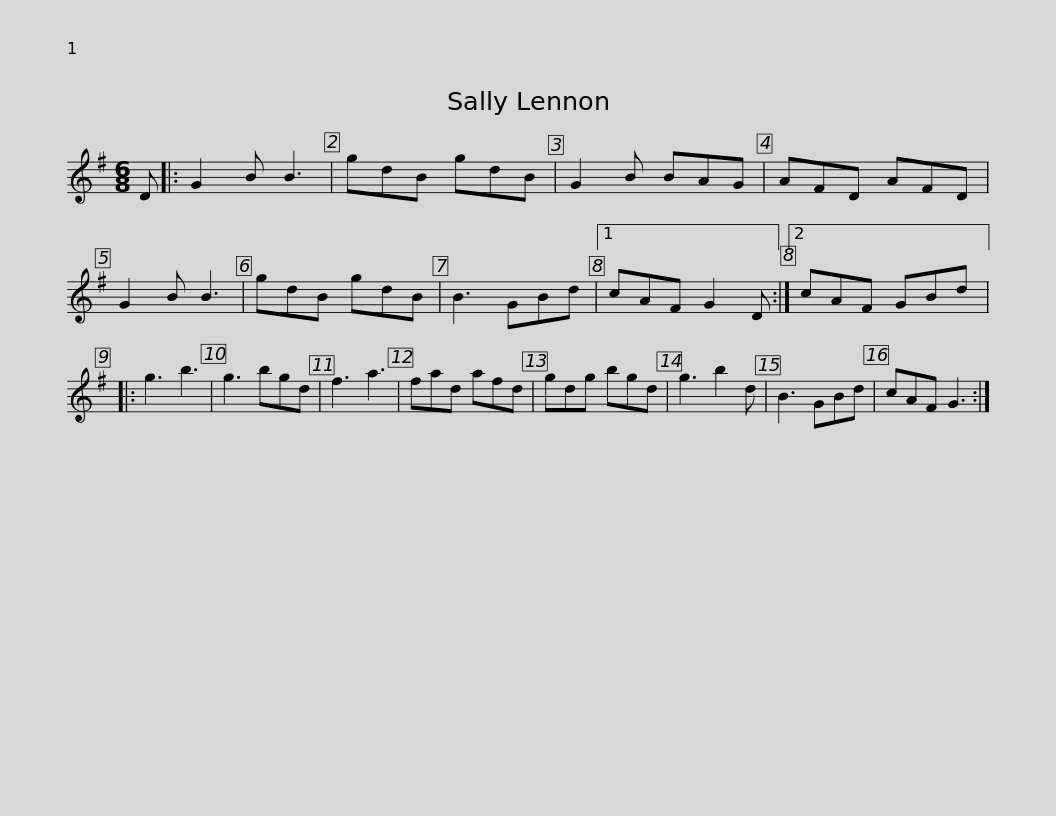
X:1
L:1/8
M:6/8
I:linebreak $
K:G
V:1 treble
V:1
 D |: G2 B B3 | gdB gdB | G2 B BAG | AFD AFD | %5
 G2 B B3 | gdB gdB | B3 GBd |1 cAF G2 D :|2$ cAF GBd |: %10
 g3 b3 | g3 bgd | f3 a3 | fad afd | gdg bgd | %15
 g3 b2 d | B3 GBd | cAF G3 :| %18
